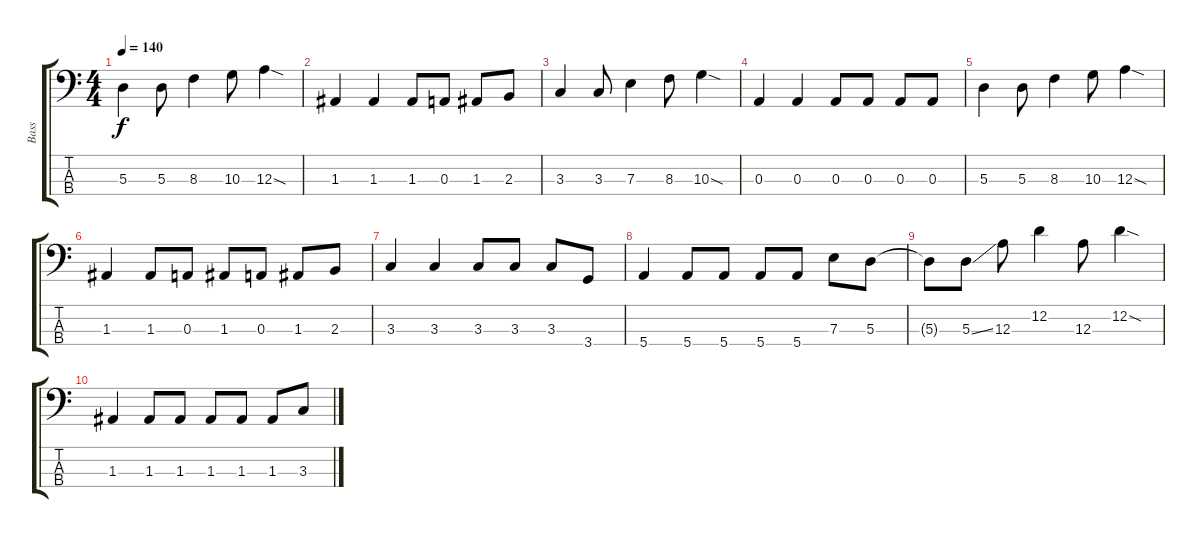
\track ("Bass" "Bass") {instrument electricbasspick}
\staff {score tabs}
\tuning (G2 D2 A1 E1) {hide}
\ts (4 4)
\tempo 140
\clef f4
\ks c
5.3.4{dy f} 5.3.8 8.3.4 10.3.8 12.3{sod}.4 |
1.3.4 1.3.4 1.3.8 0.3.8 1.3.8 2.3.8 |
3.3.4 3.3.8 7.3.4 8.3.8 10.3{sod}.4 |
0.3.4 0.3.4 0.3.8 0.3.8 0.3.8 0.3.8 |
5.3.4 5.3.8 8.3.4 10.3.8 12.3{sod}.4 |
1.3.4 1.3.8 0.3.8 1.3.8 0.3.8 1.3.8 2.3.8 |
3.3.4 3.3.4 3.3.8 3.3.8 3.3.8 3.4.8 |
5.4.4 5.4.8 5.4.8 5.4.8 5.4.8 7.3.8 5.3.8 |
5.3{t}.8 5.3{ss}.8 12.3.8 12.2.4 12.3.8 12.2{sod}.4 |
1.3.4 1.3.8 1.3.8 1.3.8 1.3.8 1.3.8 3.3.8
